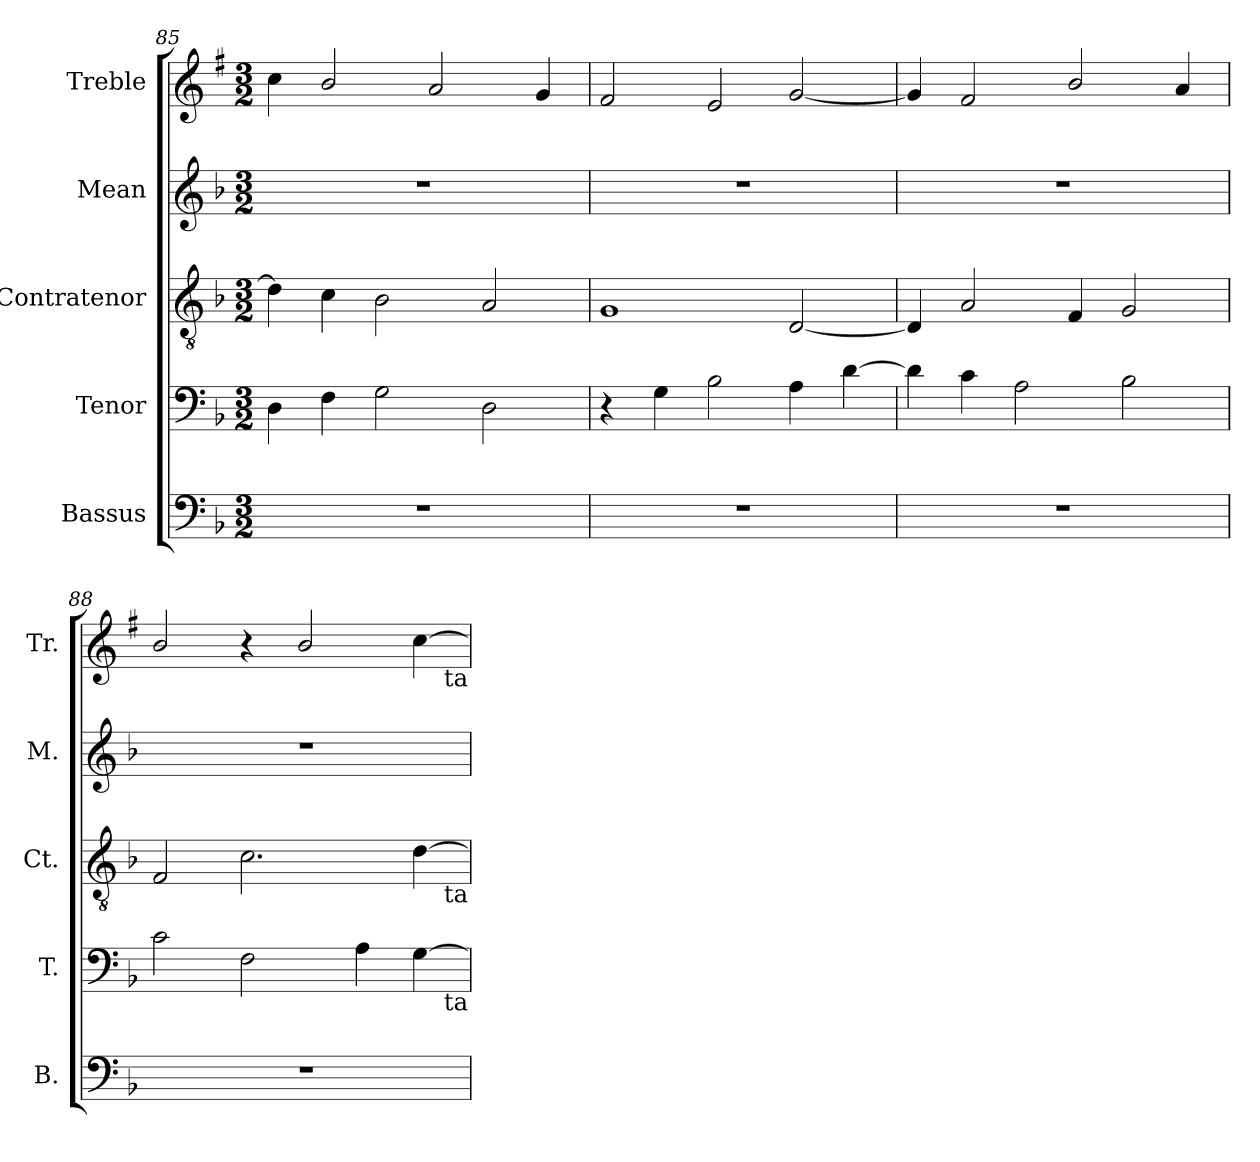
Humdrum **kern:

**kern	**kern	**kern	**kern	**kern
*part5	*part4	*part3	*part2	*part1
*staff5	*staff4	*staff3	*staff2	*staff1
*I"Bassus	*I"Tenor	*I"Contratenor	*I"Mean	*I"Treble
*I'B.	*I'T.	*I'Ct.	*I'M.	*I'Tr.
*clefF4	*clefF4	*clefGv2	*clefG2	*clefG2
*ITrd7c12	*	*	*	*ITrd1c2
*k[b-]	*k[b-]	*k[b-]	*k[b-]	*k[b-]
*F:	*F:	*F:	*F:	*F:
*M3/2	*M3/2	*M3/2	*M3/2	*M3/2
=85	=85	=85	=85	=85
1.r	4D\	4d\]	1.r	4b-\
.	4F\	4c\	.	2a/
.	2G\	2B-\	.	.
.	.	.	.	2g/
.	2D\	2A/	.	.
.	.	.	.	4f/
=86	=86	=86	=86	=86
1.r	4r	1G	1.r	2e/
.	4G\	.	.	.
.	2B-\	.	.	2d/
.	4A\	[<2D/	.	[<2f/
.	[>4d\	.	.	.
=87	=87	=87	=87	=87
1.r	4d\]	4D/]	1.r	4f/]
.	4c\	2A/	.	2e/
.	2A\	.	.	.
.	.	4F/	.	2a/
.	2B-\	2G/	.	.
.	.	.	.	4g/
=88	=88	=88	=88	=88
1.r	2c\	2F/	1.r	2a/
.	2F\	2.c\	.	4r
.	.	.	.	2a/
.	4A\	.	.	.
.	[>4G\	[>4d\	.	[>4b-\
!	!	!	!	!LO:TX:b:t=ta
!	!	!LO:TX:b:t=ta	!	!
!	!LO:TX:b:t=ta	!	!	!
=	=	=	=	=
*-	*-	*-	*-	*-
